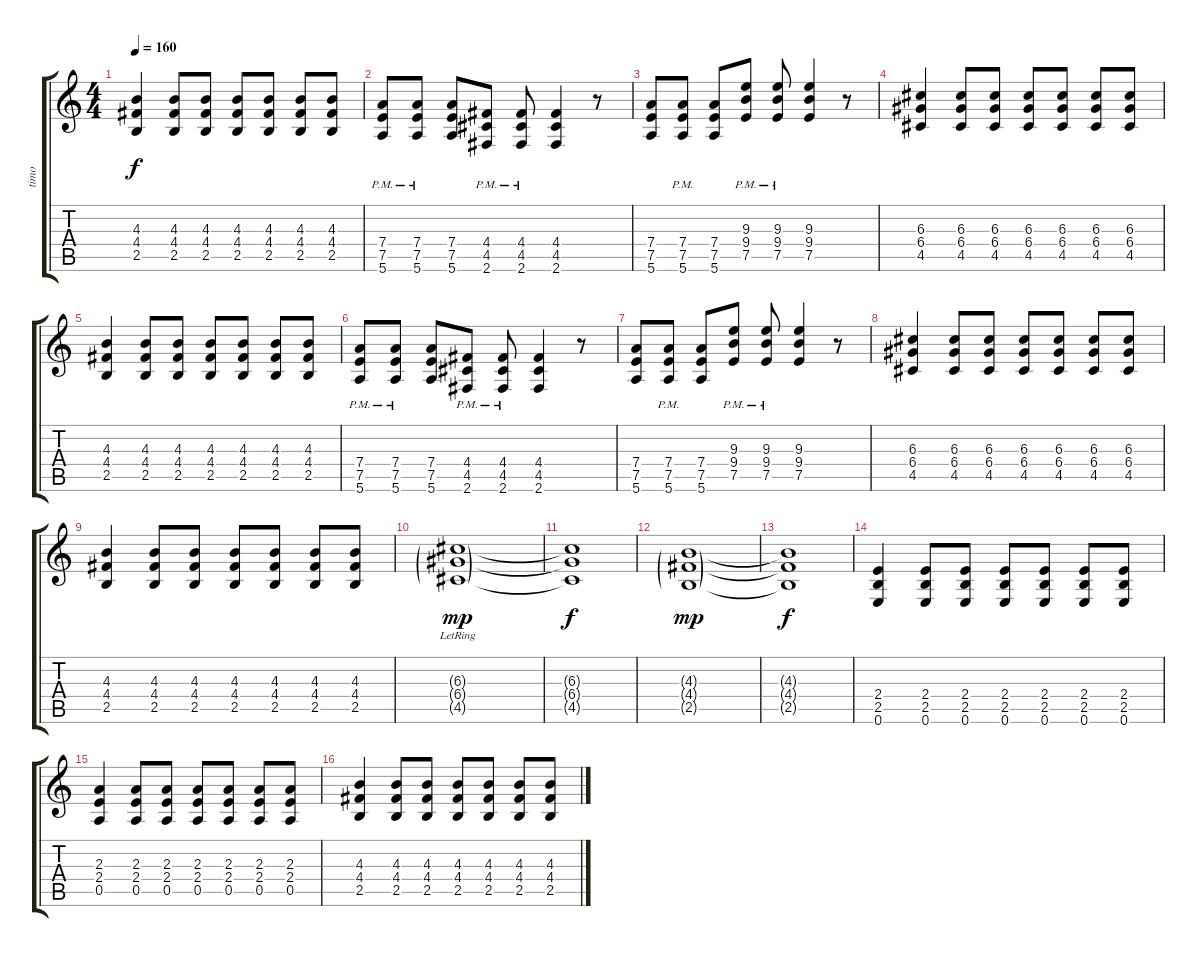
\track ("timo" "timo") {instrument overdrivenguitar}
\staff {score tabs}
\tuning (E4 B3 G3 D3 A2 E2) {hide}
\ts (4 4)
\tempo 160
\clef g2
\ks c
(4.3 4.4 2.5).4{dy f} (4.3 4.4 2.5).8 (4.3 4.4 2.5).8 (4.3 4.4 2.5).8 (4.3 4.4 2.5).8 (4.3 4.4 2.5).8 (4.3 4.4 2.5).8 |
(7.4{pm} 7.5{pm} 5.6{pm}).8 (7.4{pm} 7.5{pm} 5.6{pm}).8 (7.4 7.5 5.6).8 (4.4{pm} 4.5{pm} 2.6{pm}).8 (4.4{pm} 4.5{pm} 2.6{pm}).8 (4.4 4.5 2.6).4 r.8 |
(7.4 7.5 5.6).8 (7.4{pm} 7.5{pm} 5.6{pm}).8 (7.4 7.5 5.6).8 (9.3{pm} 9.4{pm} 7.5{pm}).8 (9.3{pm} 9.4{pm} 7.5{pm}).8 (9.3 9.4 7.5).4 r.8 |
(6.3 6.4 4.5).4 (6.3 6.4 4.5).8 (6.3 6.4 4.5).8 (6.3 6.4 4.5).8 (6.3 6.4 4.5).8 (6.3 6.4 4.5).8 (6.3 6.4 4.5).8 |
(4.3 4.4 2.5).4 (4.3 4.4 2.5).8 (4.3 4.4 2.5).8 (4.3 4.4 2.5).8 (4.3 4.4 2.5).8 (4.3 4.4 2.5).8 (4.3 4.4 2.5).8 |
(7.4{pm} 7.5{pm} 5.6{pm}).8 (7.4{pm} 7.5{pm} 5.6{pm}).8 (7.4 7.5 5.6).8 (4.4{pm} 4.5{pm} 2.6{pm}).8 (4.4{pm} 4.5{pm} 2.6{pm}).8 (4.4 4.5 2.6).4 r.8 |
(7.4 7.5 5.6).8 (7.4{pm} 7.5{pm} 5.6{pm}).8 (7.4 7.5 5.6).8 (9.3{pm} 9.4{pm} 7.5{pm}).8 (9.3{pm} 9.4{pm} 7.5{pm}).8 (9.3 9.4 7.5).4 r.8 |
(6.3 6.4 4.5).4 (6.3 6.4 4.5).8 (6.3 6.4 4.5).8 (6.3 6.4 4.5).8 (6.3 6.4 4.5).8 (6.3 6.4 4.5).8 (6.3 6.4 4.5).8 |
(4.3 4.4 2.5).4 (4.3 4.4 2.5).8 (4.3 4.4 2.5).8 (4.3 4.4 2.5).8 (4.3 4.4 2.5).8 (4.3 4.4 2.5).8 (4.3 4.4 2.5).8 |
(6.3{g} 6.4{g lr} 4.5{g}).1{dy mp} |
(6.3{t} 6.4{t} 4.5{t}).1{dy f} |
(4.3{g} 4.4{g} 2.5{g}).1{dy mp} |
(4.3{t} 4.4{t} 2.5{t}).1{dy f} |
(2.4 2.5 0.6).4 (2.4 2.5 0.6).8 (2.4 2.5 0.6).8 (2.4 2.5 0.6).8 (2.4 2.5 0.6).8 (2.4 2.5 0.6).8 (2.4 2.5 0.6).8 |
(2.3 2.4 0.5).4 (2.3 2.4 0.5).8 (2.3 2.4 0.5).8 (2.3 2.4 0.5).8 (2.3 2.4 0.5).8 (2.3 2.4 0.5).8 (2.3 2.4 0.5).8 |
(4.3 4.4 2.5).4 (4.3 4.4 2.5).8 (4.3 4.4 2.5).8 (4.3 4.4 2.5).8 (4.3 4.4 2.5).8 (4.3 4.4 2.5).8 (4.3 4.4 2.5).8
